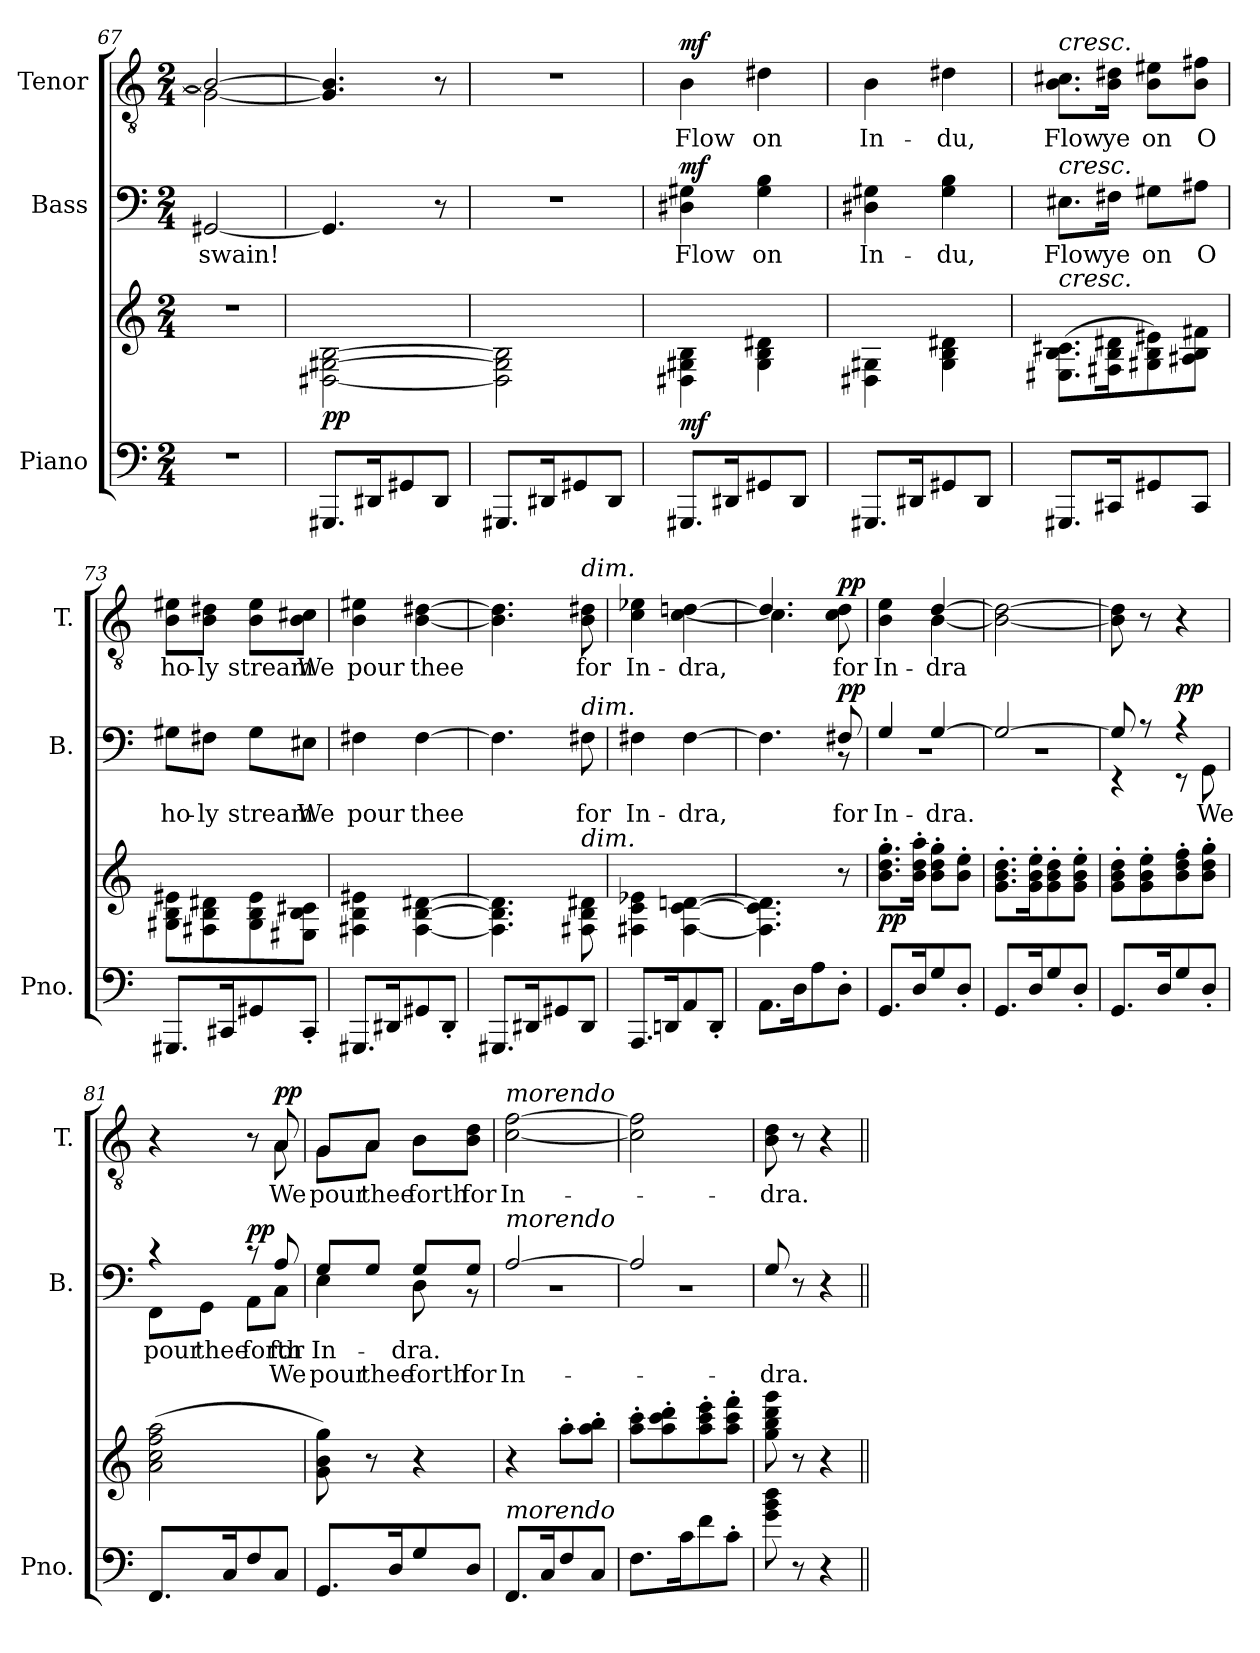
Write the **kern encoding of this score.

**kern	**kern	**dynam	**kern	**text	**text	**dynam	**kern	**text	**dynam
*part3	*part3	*part3	*part2	*part2	*part2	*part2	*part1	*part1	*part1
*staff4	*staff3	*staff3/4	*staff2	*staff2	*staff2	*staff2	*staff1	*staff1	*staff1
*I"Piano	*	*	*I"Bass	*	*	*	*I"Tenor	*	*
*I'Pno.	*	*	*I'B.	*	*	*	*I'T.	*	*
!!LO:PB:g=z
*clefF4	*clefG2	*	*clefF4	*	*	*	*clefGv2	*	*
*	*	*	*	*	*	*	*ITrd7c12	*	*
*k[]	*k[]	*	*k[]	*	*	*	*k[]	*	*
*M2/4	*M2/4	*	*M2/4	*	*	*	*M2/4	*	*
=67	=67	=67	=67	=67	=67	=67	=67	=67	=67
!	!	!	!	!LO:LY:b	!	!	!	!	!
*	*	*	*	*	*	*	*^	*	*
2r	2r	.	[2GG#X/	swain!	.	.	2BB/_	2GG#\_	.	.
=68	=68	=68	=68	=68	=68	=68	=68	=68	=68	=68
!	!	!LO:DY:b	!	!	!	!	!	!	!	!
*	*	*	*	*	*	*	*v	*v	*	*
8.GGG#X/L	[2D#X\ [2G#X\ [2B\	pp	4.GG#/]	.	.	.	4.GG#/] 4.BB/]	.	.
16DD#X/K	.	.	.	.	.	.	.	.	.
8GG#X/	.	.	.	.	.	.	.	.	.
8DD#/J	.	.	8r	.	.	.	8r	.	.
=69	=69	=69	=69	=69	=69	=69	=69	=69	=69
8.GGG#X/L	2D#\] 2G#\] 2B\]	.	2r	.	.	.	2r	.	.
16DD#X/K	.	.	.	.	.	.	.	.	.
8GG#X/	.	.	.	.	.	.	.	.	.
8DD#/J	.	.	.	.	.	.	.	.	.
=70	=70	=70	=70	=70	=70	=70	=70	=70	=70
!	!	!LO:DY:b	!	!LO:LY:b	!	!LO:DY:b	!	!LO:LY:b	!LO:DY:b
8.GGG#X/L	4D#X\ 4G#X\ 4B\	mf	4D#X\ 4G#X\	Flow	.	mf	4BB\	Flow	mf
16DD#X/K	.	.	.	.	.	.	.	.	.
!	!	!	!	!LO:LY:b	!	!	!	!LO:LY:b	!
8GG#X/	4G#\ 4B\ 4d#X\	.	4G#\ 4B\	on	.	.	4D#X\	on	.
8DD#/J	.	.	.	.	.	.	.	.	.
=71	=71	=71	=71	=71	=71	=71	=71	=71	=71
!	!	!	!	!LO:LY:b	!	!	!	!LO:LY:b	!
8.GGG#X/L	4D#X\ 4G#X\	.	4D#X\ 4G#X\	In-	.	.	4BB\	In-	.
16DD#X/K	.	.	.	.	.	.	.	.	.
!	!	!	!	!LO:LY:b	!	!	!	!LO:LY:b	!
8GG#X/	4G#\ 4B\ 4d#X\	.	4G#\ 4B\	-du,	.	.	4D#X\	-du,	.
8DD#/J	.	.	.	.	.	.	.	.	.
=72	=72	=72	=72	=72	=72	=72	=72	=72	=72
!	!	!	!	!	!	!	!LO:TX:a:i:t=cresc.	!	!
!	!	!	!LO:TX:a:i:t=cresc.	!	!	!	!	!	!
!	!LO:TX:a:i:t=cresc.	!	!	!	!	!	!	!	!
!	!	!	!	!LO:LY:b	!	!	!	!LO:LY:b	!
8.GGG#X/L	(>8.E#X\ 8.B\ 8.c#X\L	.	8.E#X\L	Flow	.	.	8.BB\ 8.C#X\L	Flow	.
!	!	!	!	!LO:LY:b	!	!	!	!LO:LY:b	!
16CC#X/K	16F#X\ 16B\ 16d#X\K	.	16F#X\Jk	ye	.	.	16BB\ 16D#X\Jk	ye	.
!	!	!	!	!LO:LY:b	!	!	!	!LO:LY:b	!
8GG#X/	8G#X\ 8B\ 8e#X\)	.	8G#X\L	on	.	.	8BB\ 8E#X\L	on	.
!	!	!	!	!LO:LY:b	!	!	!	!LO:LY:b	!
8CC#/J	8A#X\ 8B\ 8f#X\J	.	8A#X\J	O	.	.	8BB\ 8F#X\J	O	.
=73	=73	=73	=73	=73	=73	=73	=73	=73	=73
!	!	!	!	!LO:LY:b	!	!	!	!LO:LY:b	!
8.GGG#X/L	8G#X\ 8B\ 8e#X\L	.	8G#X\L	ho-	.	.	8BB\ 8E#X\L	ho-	.
!	!	!	!	!LO:LY:b	!	!	!	!LO:LY:b	!
.	8F#X\ 8B\ 8d#X\	.	8F#X\J	-ly	.	.	8BB\ 8D#X\J	-ly	.
16CC#X/K	.	.	.	.	.	.	.	.	.
!	!	!	!	!LO:LY:b	!	!	!	!LO:LY:b	!
8GG#X/	8G#\ 8B\ 8e#\	.	8G#\L	stream	.	.	8BB\ 8E#\L	stream	.
!	!	!	!	!LO:LY:b	!	!	!	!LO:LY:b	!
8CC#'/J	8E#X\ 8B\ 8c#X\J	.	8E#X\J	We	.	.	8BB\ 8C#X\J	We	.
!!LO:LB:g=z
=74	=74	=74	=74	=74	=74	=74	=74	=74	=74
!	!	!	!	!LO:LY:b	!	!	!	!LO:LY:b	!
8.GGG#X/L	4F#X\ 4B\ 4e#X\	.	4F#X\	pour	.	.	4BB\ 4E#X\	pour	.
16DD#X/K	.	.	.	.	.	.	.	.	.
!	!	!	!	!LO:LY:b	!	!	!	!LO:LY:b	!
8GG#X/	[4F#\ [4B\ [4d#X\	.	[4F#\	thee	.	.	[4BB\ [4D#X\	thee	.
8DD#'/J	.	.	.	.	.	.	.	.	.
=75	=75	=75	=75	=75	=75	=75	=75	=75	=75
8.GGG#X/L	4.F#\] 4.B\] 4.d#\]	.	4.F#\]	.	.	.	4.BB\] 4.D#\]	.	.
16DD#X/K	.	.	.	.	.	.	.	.	.
8GG#X/	.	.	.	.	.	.	.	.	.
!	!	!	!	!	!	!	!LO:TX:a:i:t=dim.	!	!
!	!	!	!LO:TX:a:i:t=dim.	!	!	!	!	!	!
!	!LO:TX:a:i:t=dim.	!	!	!	!	!	!	!	!
!	!	!	!	!LO:LY:b	!	!	!	!LO:LY:b	!
8DD#/J	8F#X\ 8B\ 8d#X\	.	8F#X\	for	.	.	8BB\ 8D#X\	for	.
=76	=76	=76	=76	=76	=76	=76	=76	=76	=76
!	!	!	!	!LO:LY:b	!	!	!	!LO:LY:b	!
8.AAA/L	4F#X\ 4c\ 4e-X\	.	4F#X\	In-	.	.	4C\ 4E-X\	In-	.
16DDn/K	.	.	.	.	.	.	.	.	.
!	!	!	!	!LO:LY:b	!	!	!	!LO:LY:b	!
8AA/	[4F#\ [4c\ [4dn\	.	[4F#\	-dra,	.	.	[4C\ [4Dn\	-dra,	.
8DD'/J	.	.	.	.	.	.	.	.	.
=77	=77	=77	=77	=77	=77	=77	=77	=77	=77
*	*	*	*^	*	*	*	*^	*	*
8.AA\L	4.F#\] 4.c\] 4.d\]	.	4.F#\]	4.ryy	.	.	.	4.D/]	4.C\]	.	.
16D\K	.	.	.	.	.	.	.	.	.	.	.
8A\	.	.	.	.	.	.	.	.	.	.	.
!	!	!	!	!	!LO:LY:b	!	!LO:DY:b	!	!	!LO:LY:b	!LO:DY:b
8D'\J	8r	.	8F#X/	8r	for	.	pp	8C\ 8D\	8ryy	for	pp
=78	=78	=78	=78	=78	=78	=78	=78	=78	=78	=78	=78
!	!	!LO:DY:b	!	!	!LO:LY:b	!	!	!	!	!LO:LY:b	!
8.GG/L	8.b\' 8.dd\' 8.gg\'L	pp	4G/	2r	In-	.	.	4BB\ 4E\	4ryy	In-	.
16D/K	16b\' 16dd\' 16aa\'Jk	.	.	.	.	.	.	.	.	.	.
!	!	!	!	!	!LO:LY:b	!	!	!	!	!LO:LY:b	!
8G/	8b\' 8dd\' 8gg\'L	.	[4G/	.	-dra.	.	.	[4D/	[4BB\	-dra	.
8D'/J	8b\' 8ee\'J	.	.	.	.	.	.	.	.	.	.
*	*	*	*	*	*	*	*	*v	*v	*	*
=79	=79	=79	=79	=79	=79	=79	=79	=79	=79	=79
8.GG/L	8.g\' 8.b\' 8.dd\'L	.	2G/_	2r	.	.	.	2BB\_ 2D\_	.	.
16D/K	16g\' 16b\' 16ee\'K	.	.	.	.	.	.	.	.	.
8G/	8g\' 8b\' 8dd\'	.	.	.	.	.	.	.	.	.
8D'/J	8g\' 8b\' 8ee\'J	.	.	.	.	.	.	.	.	.
!!LO:LB:g=z
=80	=80	=80	=80	=80	=80	=80	=80	=80	=80	=80
8.GG/L	8g\' 8b\' 8dd\'L	.	8G/]	4r	.	.	.	8BB\] 8D\]	.	.
.	8g\' 8b\' 8ee\'	.	8r	.	.	.	.	8r	.	.
16D/K	.	.	.	.	.	.	.	.	.	.
!	!	!	!	!	!	!	!LO:DY:b	!	!	!
8G/	8b\' 8dd\' 8ff\'	.	4r	8r	.	.	pp	4r	.	.
!	!	!	!	!	!LO:LY:b	!	!	!	!	!
8D'/J	8b\' 8dd\' 8gg\'J	.	.	8GG\	We	.	.	.	.	.
=81	=81	=81	=81	=81	=81	=81	=81	=81	=81	=81
!	!	!	!	!	!LO:LY:b	!	!	!	!	!
*	*	*	*	*	*	*	*	*^	*	*
8.FF/L	(>2a\ 2cc\ 2ff\ 2aa\	.	4r	8FF\L	pour	.	.	4r	4.ryy	.	.
!	!	!	!	!	!LO:LY:b	!	!	!	!	!	!
.	.	.	.	8GG\J	thee	.	.	.	.	.	.
16C/K	.	.	.	.	.	.	.	.	.	.	.
!	!	!	!	!	!LO:LY:b	!	!LO:DY:b	!	!	!	!
8F/	.	.	8r	8AA\L	forth	.	pp	8r	.	.	.
!	!	!	!	!	!	!LO:LY:b	!	!	!	!	!
!	!	!	!	!	!LO:LY:b	!	!	!	!	!LO:LY:b	!LO:DY:b
8C/J	.	.	8A/	8C\J	for	We	.	8AA/	8AA\	We	pp
=82	=82	=82	=82	=82	=82	=82	=82	=82	=82	=82	=82
!	!	!	!	!	!	!LO:LY:b	!	!	!	!	!
!	!	!	!	!	!LO:LY:b	!	!	!	!	!LO:LY:b	!
8.GG/L	8g\ 8b\ 8gg\)	.	8G/L	4E\	In-	pour	.	8GG/L	8GG\L	pour	.
!	!	!	!	!	!	!LO:LY:b	!	!	!	!LO:LY:b	!
.	8r	.	8G/J	.	.	thee	.	8AA/J	8AA\J	thee	.
16D/K	.	.	.	.	.	.	.	.	.	.	.
!	!	!	!	!	!	!LO:LY:b	!	!	!	!	!
!	!	!	!	!	!LO:LY:b	!	!	!	!	!LO:LY:b	!
8G/	4r	.	8G/L	8D\	-dra.	forth	.	8BB\L	4ryy	forth	.
!	!	!	!	!	!	!LO:LY:b	!	!	!	!LO:LY:b	!
8D/J	.	.	8G/J	8r	.	for	.	8BB\ 8D\J	.	for	.
*	*	*	*	*	*	*	*	*v	*v	*	*
=83	=83	=83	=83	=83	=83	=83	=83	=83	=83	=83
!	!	!	!	!	!	!	!	!LO:TX:a:i:t=morendo	!	!
!	!	!	!LO:TX:a:i:t=morendo	!	!	!	!	!	!	!
!LO:TX:a:i:t=morendo	!	!	!	!	!	!	!	!	!	!
!	!	!	!	!	!	!LO:LY:b	!	!	!LO:LY:b	!
8.FF/L	4r	.	[2A/	2r	.	In-	.	[2C\ [2F\	In-	.
16C/K	.	.	.	.	.	.	.	.	.	.
8F/	8aa'\L	.	.	.	.	.	.	.	.	.
8C/J	8aa\' 8bb\'J	.	.	.	.	.	.	.	.	.
=84	=84	=84	=84	=84	=84	=84	=84	=84	=84	=84
8.F\L	8aa\' 8ccc\'L	.	2A/]	2r	.	.	.	2C\] 2F\]	.	.
.	8aa\' 8ccc\' 8ddd\'	.	.	.	.	.	.	.	.	.
16c\K	.	.	.	.	.	.	.	.	.	.
8f\	8aa\' 8ccc\' 8eee\'	.	.	.	.	.	.	.	.	.
8c'\J	8aa\' 8ccc\' 8fff\'J	.	.	.	.	.	.	.	.	.
*	*	*	*v	*v	*	*	*	*	*	*
=85	=85	=85	=85	=85	=85	=85	=85	=85	=85
!	!	!	!	!	!LO:LY:b	!	!	!LO:LY:b	!
8g\ 8b\ 8dd\	8gg\ 8bb\ 8ddd\ 8ggg\	.	8G/	.	-dra.	.	8BB\ 8D\	-dra.	.
8r	8r	.	8r	.	.	.	8r	.	.
4r	4r	.	4r	.	.	.	4r	.	.
=||	=||	=||	=||	=||	=||	=||	=||	=||	=||
*-	*-	*-	*-	*-	*-	*-	*-	*-	*-
